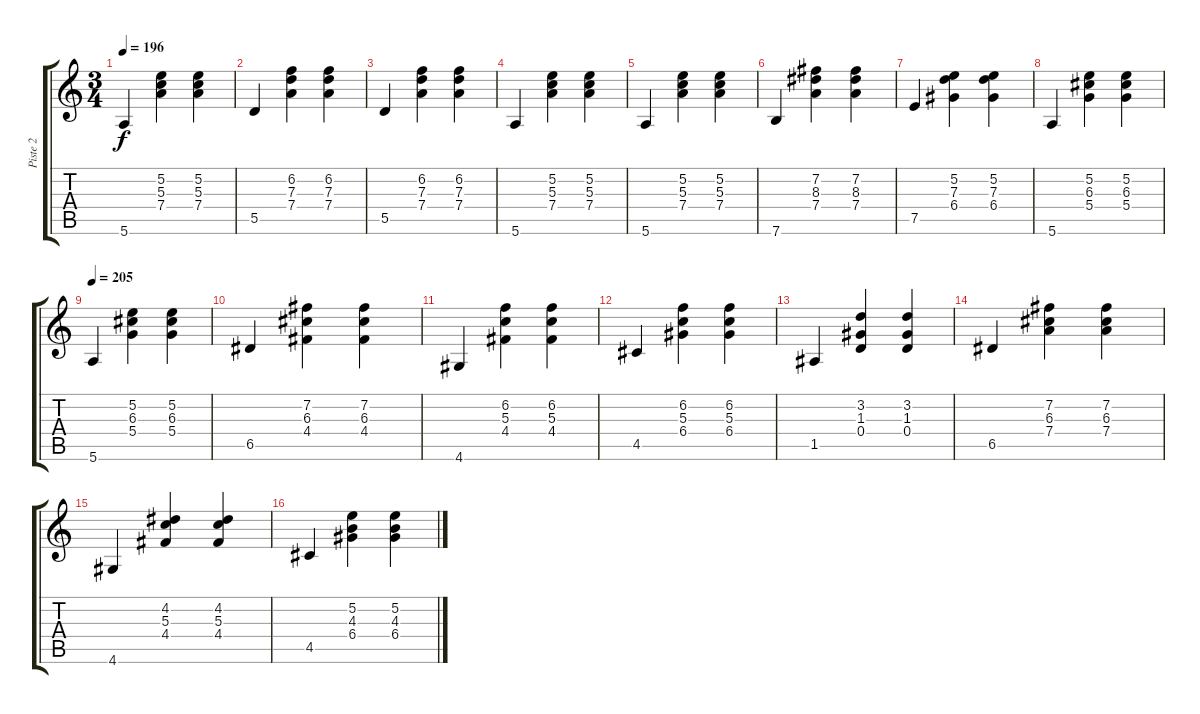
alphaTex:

\track ("Piste 2" "Piste 2") {instrument acousticguitarnylon}
\staff {score tabs}
\tuning (E4 B3 G3 D3 A2 E2) {hide}
\ts (3 4)
\tempo 196
\clef g2
\ks c
5.6.4{dy f} (5.2 5.3 7.4).4 (5.2 5.3 7.4).4 |
5.5.4 (6.2 7.3 7.4).4 (6.2 7.3 7.4).4 |
5.5.4 (6.2 7.3 7.4).4 (6.2 7.3 7.4).4 |
5.6.4 (5.2 5.3 7.4).4 (5.2 5.3 7.4).4 |
5.6.4 (5.2 5.3 7.4).4 (5.2 5.3 7.4).4 |
7.6.4 (7.2 8.3 7.4).4 (7.2 8.3 7.4).4 |
7.5.4 (5.2 7.3 6.4).4 (5.2 7.3 6.4).4 |
5.6.4 (5.2 6.3 5.4).4 (5.2 6.3 5.4).4 |
\tempo 205
5.6.4 (5.2 6.3 5.4).4 (5.2 6.3 5.4).4 |
6.5.4 (7.2 6.3 4.4).4 (7.2 6.3 4.4).4 |
4.6.4 (6.2 5.3 4.4).4 (6.2 5.3 4.4).4 |
4.5.4 (6.2 5.3 6.4).4 (6.2 5.3 6.4).4 |
1.5.4 (3.2 1.3 0.4).4 (3.2 1.3 0.4).4 |
6.5.4 (7.2 6.3 7.4).4 (7.2 6.3 7.4).4 |
4.6.4 (4.2 5.3 4.4).4 (4.2 5.3 4.4).4 |
4.5.4 (5.2 4.3 6.4).4 (5.2 4.3 6.4).4
